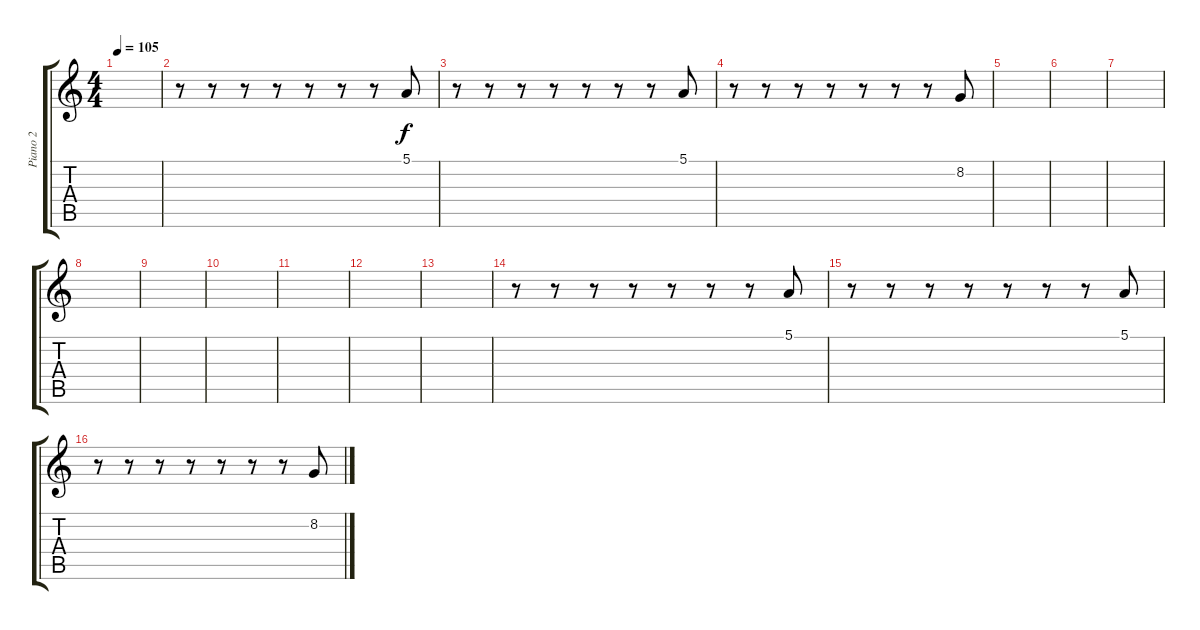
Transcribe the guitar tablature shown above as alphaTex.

\track ("Piano 2" "Piano 2") {instrument acousticgrandpiano}
\staff {score tabs}
\tuning (E4 B3 G3 D3 A2 E2) {hide}
\ts (4 4)
\tempo 105
\clef g2
\ks c
|
r.8 r.8 r.8 r.8 r.8 r.8 r.8 5.1.8 |
r.8 r.8 r.8 r.8 r.8 r.8 r.8 5.1.8 |
r.8 r.8 r.8 r.8 r.8 r.8 r.8 8.2.8 |
|
|
|
|
|
|
|
|
|
r.8 r.8 r.8 r.8 r.8 r.8 r.8 5.1.8 |
r.8 r.8 r.8 r.8 r.8 r.8 r.8 5.1.8 |
r.8 r.8 r.8 r.8 r.8 r.8 r.8 8.2.8
